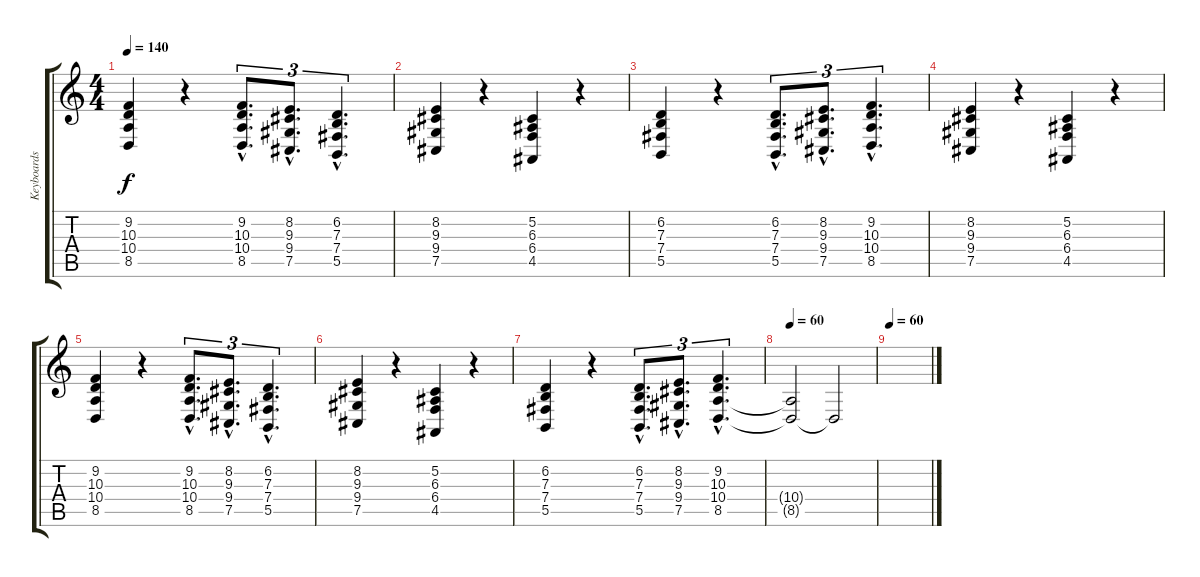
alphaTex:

\track ("Keyboards" "Keyboards") {instrument choiraahs}
\staff {score tabs}
\tuning (Db4 Ab3 E3 B2 Gb2 Db2) {hide}
\ts (4 4)
\tempo 140
\clef g2
\ks c
(9.2 10.3 10.4 8.5).4{dy f} r.4 (9.2{hac} 10.3{hac} 10.4{hac} 8.5{hac}).8{d tu (3 2)} (8.2{hac} 9.3{hac} 9.4{hac} 7.5{hac}).8{d tu (3 2)} (6.2{hac} 7.3{hac} 7.4{hac} 5.5{hac}).4{d tu (3 2)} |
(8.2 9.3 9.4 7.5).4{volume 16 balance 0 instrument stringensemble1} r.4 (5.2 6.3 6.4 4.5).4 r.4 |
(6.2 7.3 7.4 5.5).4 r.4 (6.2{hac} 7.3{hac} 7.4{hac} 5.5{hac}).8{d tu (3 2)} (8.2{hac} 9.3{hac} 9.4{hac} 7.5{hac}).8{d tu (3 2)} (9.2{hac} 10.3{hac} 10.4{hac} 8.5{hac}).4{d tu (3 2)} |
(8.2 9.3 9.4 7.5).4{volume 16 balance 0 instrument stringensemble1} r.4 (5.2 6.3 6.4 4.5).4 r.4 |
(9.2 10.3 10.4 8.5).4 r.4 (9.2{hac} 10.3{hac} 10.4{hac} 8.5{hac}).8{d tu (3 2)} (8.2{hac} 9.3{hac} 9.4{hac} 7.5{hac}).8{d tu (3 2)} (6.2{hac} 7.3{hac} 7.4{hac} 5.5{hac}).4{d tu (3 2)} |
(8.2 9.3 9.4 7.5).4{volume 16 balance 0 instrument stringensemble1} r.4 (5.2 6.3 6.4 4.5).4 r.4 |
(6.2 7.3 7.4 5.5).4 r.4 (6.2{hac} 7.3{hac} 7.4{hac} 5.5{hac}).8{d tu (3 2)} (8.2{hac} 9.3{hac} 9.4{hac} 7.5{hac}).8{d tu (3 2)} (9.2{hac} 10.3{hac} 10.4{hac} 8.5{hac}).4{d tu (3 2)} |
\tempo 60
(10.4{t} 8.5{t}).2 8.5{t}.2 |
\tempo 60
